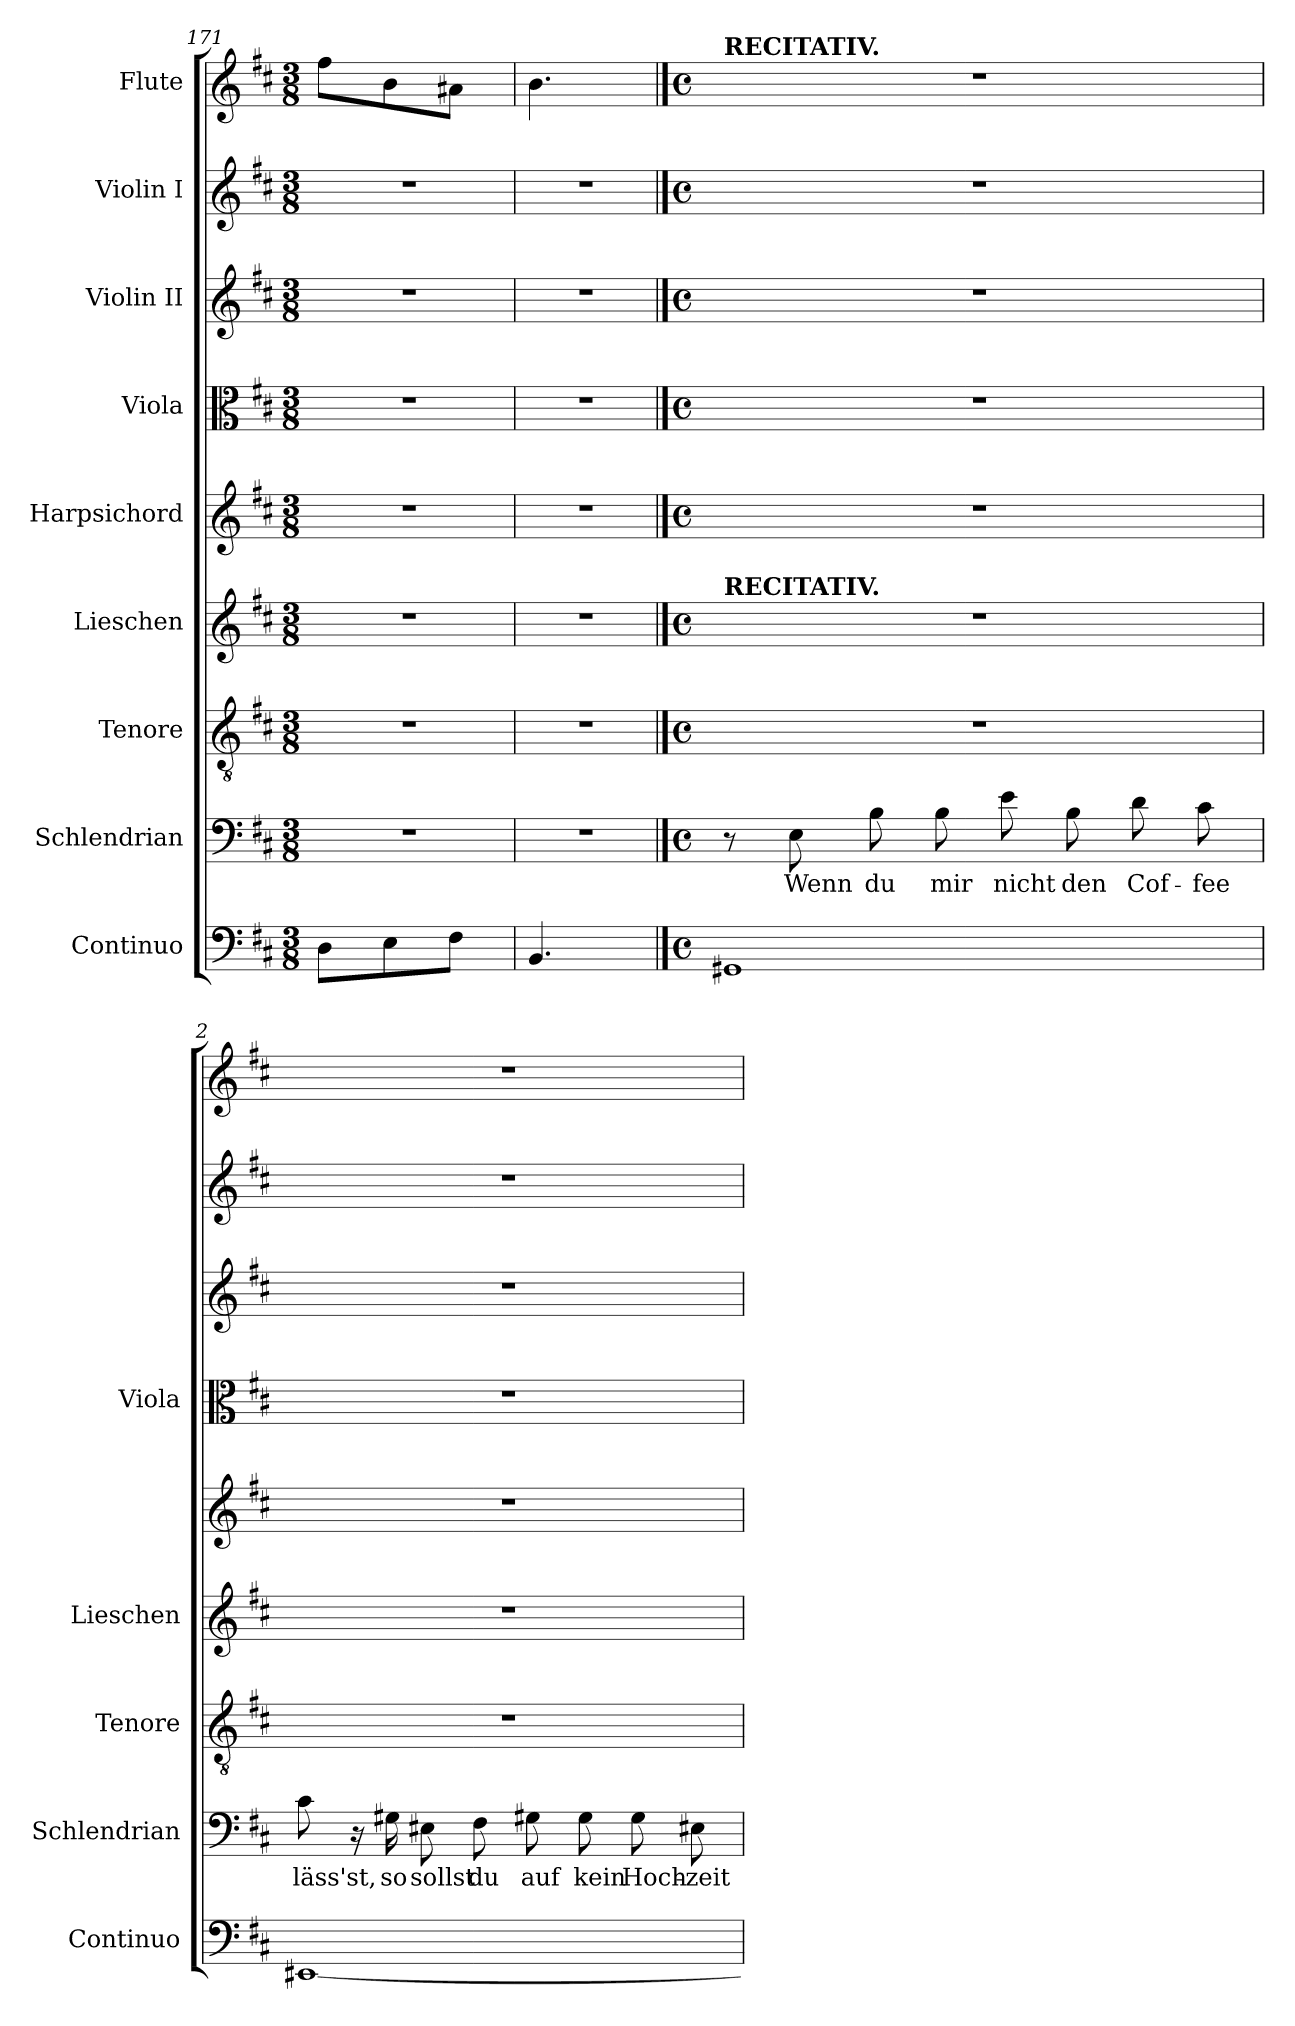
**kern	**kern	**text	**kern	**kern	**kern	**kern	**kern	**kern	**kern
*part9	*part8	*part8	*part7	*part6	*part5	*part4	*part3	*part2	*part1
*staff9	*staff8	*staff8	*staff7	*staff6	*staff5	*staff4	*staff3	*staff2	*staff1
*I"Continuo	*I"Schlendrian	*	*I"Tenore	*I"Lieschen	*I"Harpsichord	*I"Viola	*I"Violin II	*I"Violin I	*I"Flute
*I'Continuo	*I'Schlendrian	*	*I'Tenore	*I'Lieschen	*	*I'Viola	*	*	*
*clefF4	*clefF4	*	*clefGv2	*clefG2	*clefG2	*clefC3	*clefG2	*clefG2	*clefG2
*	*	*	*ITrd7c12	*	*	*	*	*	*
*k[f#c#]	*k[f#c#]	*	*k[f#c#]	*k[f#c#]	*k[f#c#]	*k[f#c#]	*k[f#c#]	*k[f#c#]	*k[f#c#]
*D:	*D:	*	*D:	*D:	*D:	*D:	*D:	*D:	*D:
*M3/8	*M3/8	*	*M3/8	*M3/8	*M3/8	*M3/8	*M3/8	*M3/8	*M3/8
=171	=171	=171	=171	=171	=171	=171	=171	=171	=171
!	!LO:N:vis=1	!	!LO:N:vis=1	!LO:N:vis=1	!LO:N:vis=1	!LO:N:vis=1	!LO:N:vis=1	!LO:N:vis=1	!
8Di\L	4.r	.	4.r	4.r	4.r	4.r	4.r	4.r	8ff#i\L
8Ei\	.	.	.	.	.	.	.	.	8bi\
8F#i\J	.	.	.	.	.	.	.	.	8a#Xi\J
=172	=172	=172	=172	=172	=172	=172	=172	=172	=172
!	!LO:N:vis=1	!	!LO:N:vis=1	!LO:N:vis=1	!LO:N:vis=1	!LO:N:vis=1	!LO:N:vis=1	!LO:N:vis=1	!
4.BBi/	4.r	.	4.r	4.r	4.r	4.r	4.r	4.r	4.bi\
!!LO:PB:g=z
==1	==1	==1	==1	==1	==1	==1	==1	==1	==1
*M4/4	*M4/4	*	*M4/4	*M4/4	*M4/4	*M4/4	*M4/4	*M4/4	*M4/4
*met(c)	*met(c)	*	*met(c)	*met(c)	*met(c)	*met(c)	*met(c)	*met(c)	*met(c)
!	!	!	!	!	!	!	!	!	!LO:TX:a:B:t=RECITATIV.
!	!	!	!	!LO:TX:a:B:t=RECITATIV.	!	!	!	!	!
1GG#Xi	8r	.	1r	1r	1r	1r	1r	1r	1r
!	!	!LO:LY:b:color=#000000	!	!	!	!	!	!	!
.	8Ei\	Wenn	.	.	.	.	.	.	.
!	!	!LO:LY:b:color=#000000	!	!	!	!	!	!	!
.	8Bi\	du	.	.	.	.	.	.	.
!	!	!LO:LY:b:color=#000000	!	!	!	!	!	!	!
.	8Bi\	mir	.	.	.	.	.	.	.
!	!	!LO:LY:b:color=#000000	!	!	!	!	!	!	!
.	8ei\	nicht	.	.	.	.	.	.	.
!	!	!LO:LY:b:color=#000000	!	!	!	!	!	!	!
.	8Bi\	den	.	.	.	.	.	.	.
!	!	!LO:LY:b:color=#000000	!	!	!	!	!	!	!
.	8di\	Cof-	.	.	.	.	.	.	.
!	!	!LO:LY:b:color=#000000	!	!	!	!	!	!	!
.	8c#i\	-fee	.	.	.	.	.	.	.
=2	=2	=2	=2	=2	=2	=2	=2	=2	=2
!	!	!LO:LY:b:color=#000000	!	!	!	!	!	!	!
[1EE#Xi	8c#i\	läss'st,	1r	1r	1r	1r	1r	1r	1r
.	16r	.	.	.	.	.	.	.	.
!	!	!LO:LY:b:color=#000000	!	!	!	!	!	!	!
.	16G#Xi\	so	.	.	.	.	.	.	.
!	!	!LO:LY:b:color=#000000	!	!	!	!	!	!	!
.	8E#Xi\	sollst	.	.	.	.	.	.	.
!	!	!LO:LY:b:color=#000000	!	!	!	!	!	!	!
.	8F#i\	du	.	.	.	.	.	.	.
!	!	!LO:LY:b:color=#000000	!	!	!	!	!	!	!
.	8G#Xi\	auf	.	.	.	.	.	.	.
!	!	!LO:LY:b:color=#000000	!	!	!	!	!	!	!
.	8G#i\	kein	.	.	.	.	.	.	.
!	!	!LO:LY:b:color=#000000	!	!	!	!	!	!	!
.	8G#i\	Hoch-	.	.	.	.	.	.	.
!	!	!LO:LY:b:color=#000000	!	!	!	!	!	!	!
.	8E#Xi\	-zeit-	.	.	.	.	.	.	.
=	=	=	=	=	=	=	=	=	=
*-	*-	*-	*-	*-	*-	*-	*-	*-	*-
